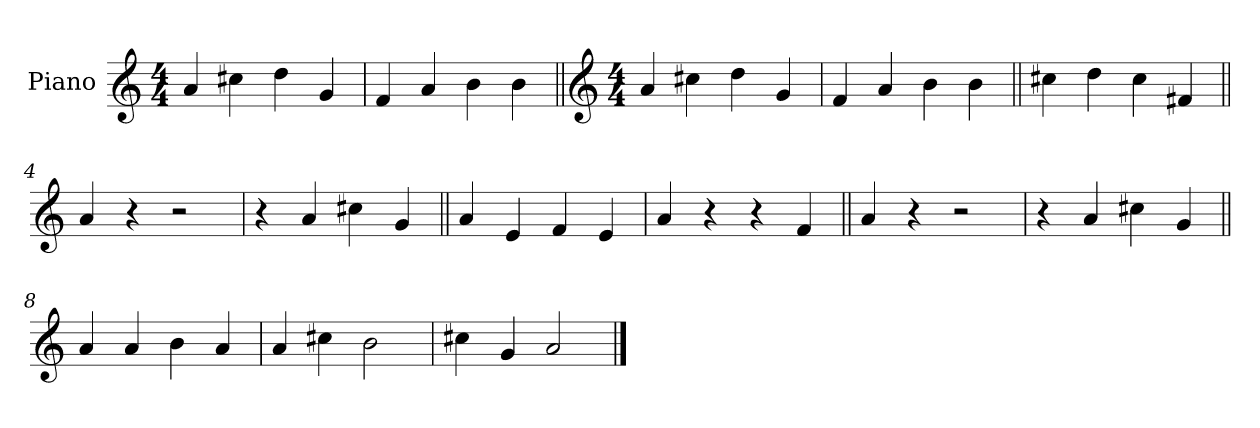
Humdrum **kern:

**kern
*part1
*staff1
*I"Piano
*I'Pno.
*clefG2
*k[]
*M4/4
=1
4a
4cc#X
4dd
4g
=2
4f
4a
4b
4b
=1||
*clefG2
*k[]
*M4/4
4a
4cc#X
4dd
4g
=2
4f
4a
4b
4b
=3||
4cc#X
4dd
4cc#
4f#X
=4||
4a
4r
2r
=5
4r
4a
4cc#X
4g
=6||
4a
4e
4f
4e
=7
4a
4r
4r
4f
=4||
4a
4r
2r
=5
4r
4a
4cc#X
4g
=8||
4a
4a
4b
4a
=9
4a
4cc#X
2b
=10
4cc#X
4g
2a
==
*-
